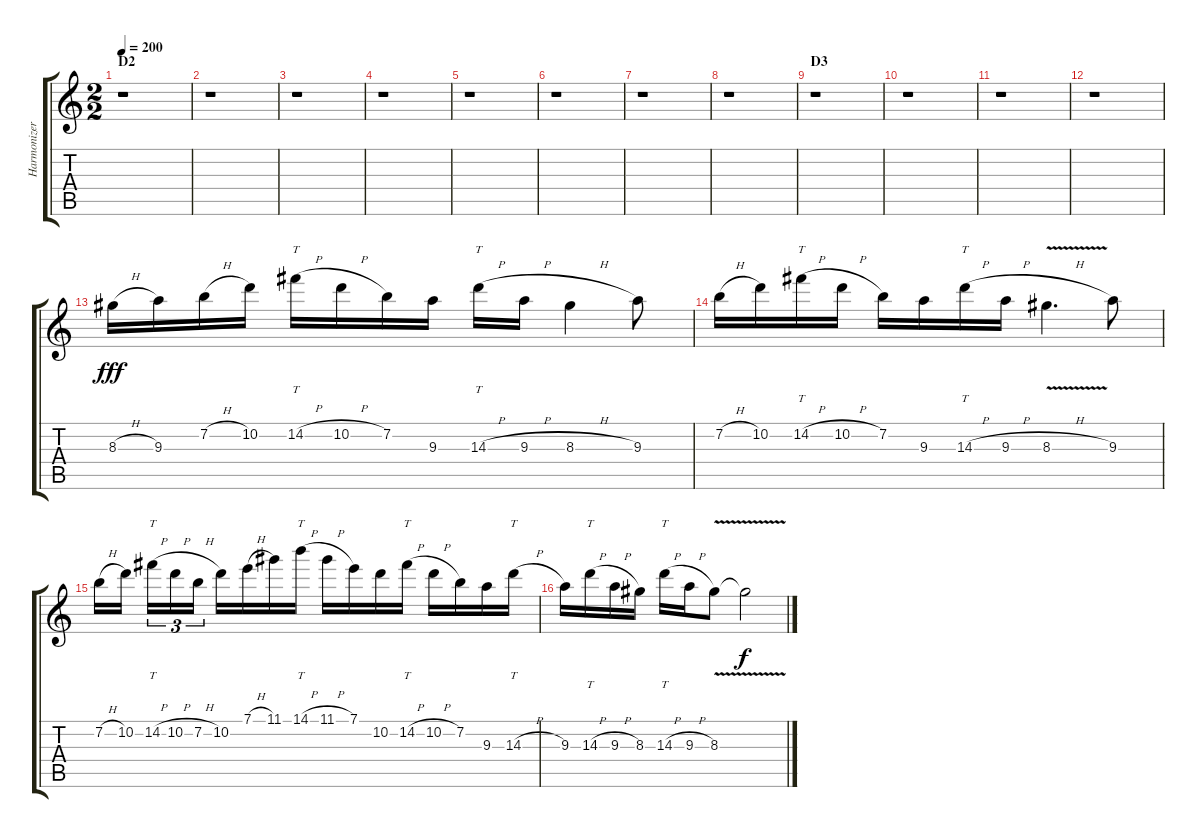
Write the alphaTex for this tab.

\track ("Harmonizer 2 (4th above)" "Harmonizer") {instrument distortionguitar}
\staff {score tabs}
\tuning (A4 E4 C4 G3 D3 A2) {hide}
\ts (2 2)
\section ("" "D2")
\tempo 200
\clef g2
\ks c
r.1{dy fff} |
r.1 |
r.1 |
r.1 |
r.1 |
r.1 |
r.1 |
r.1 |
\section ("" "D3")
r.1 |
r.1 |
r.1 |
r.1 |
8.3{h}.16 9.3.16 7.2{h}.16 10.2.16 14.2{h}.16{tt} 10.2{h}.16 7.2.16 9.3.16 14.3{h}.16{tt} 9.3{h}.16 8.3{h}.4 9.3.8 |
7.2{h}.16 10.2.16 14.2{h}.16{tt} 10.2{h}.16 7.2.16 9.3.16 14.3{h}.16{tt} 9.3{h}.16 8.3{v h}.4{d} 9.3.8 |
7.2{h}.16 10.2.16 14.2{h}.16{tt tu (3 2)} 10.2{h}.16{tu (3 2)} 7.2{h}.16{tu (3 2)} 10.2.16 7.1{h}.16 11.1.16 14.1{h}.16{tt} 11.1{h}.16 7.1.16 10.2.16 14.2{h}.16{tt} 10.2{h}.16 7.2.16 9.3.16 14.3{h}.16{tt} |
9.3.16 14.3{h}.16{tt} 9.3{h}.16 8.3.16 14.3{h}.16{tt} 9.3{h}.16 8.3{v}.8 8.3{t}.2{dy f}
